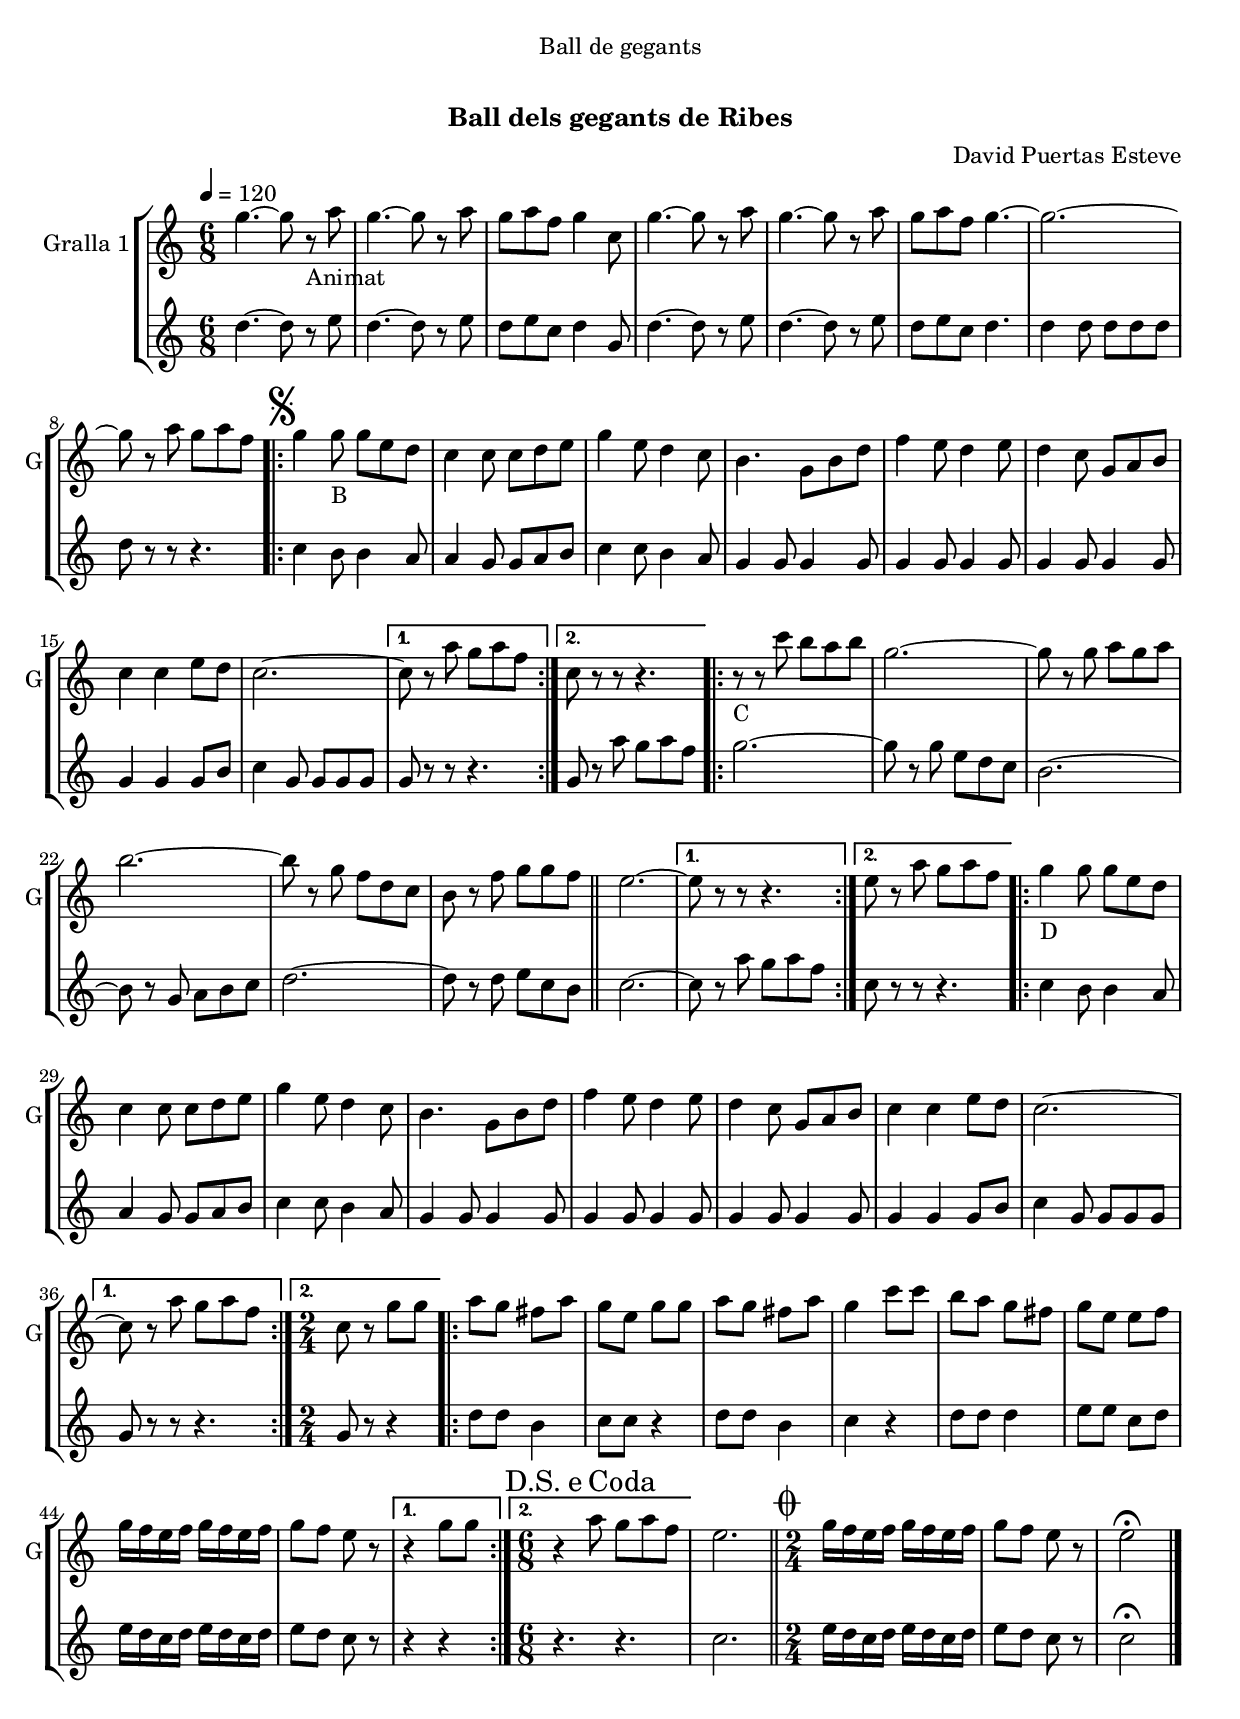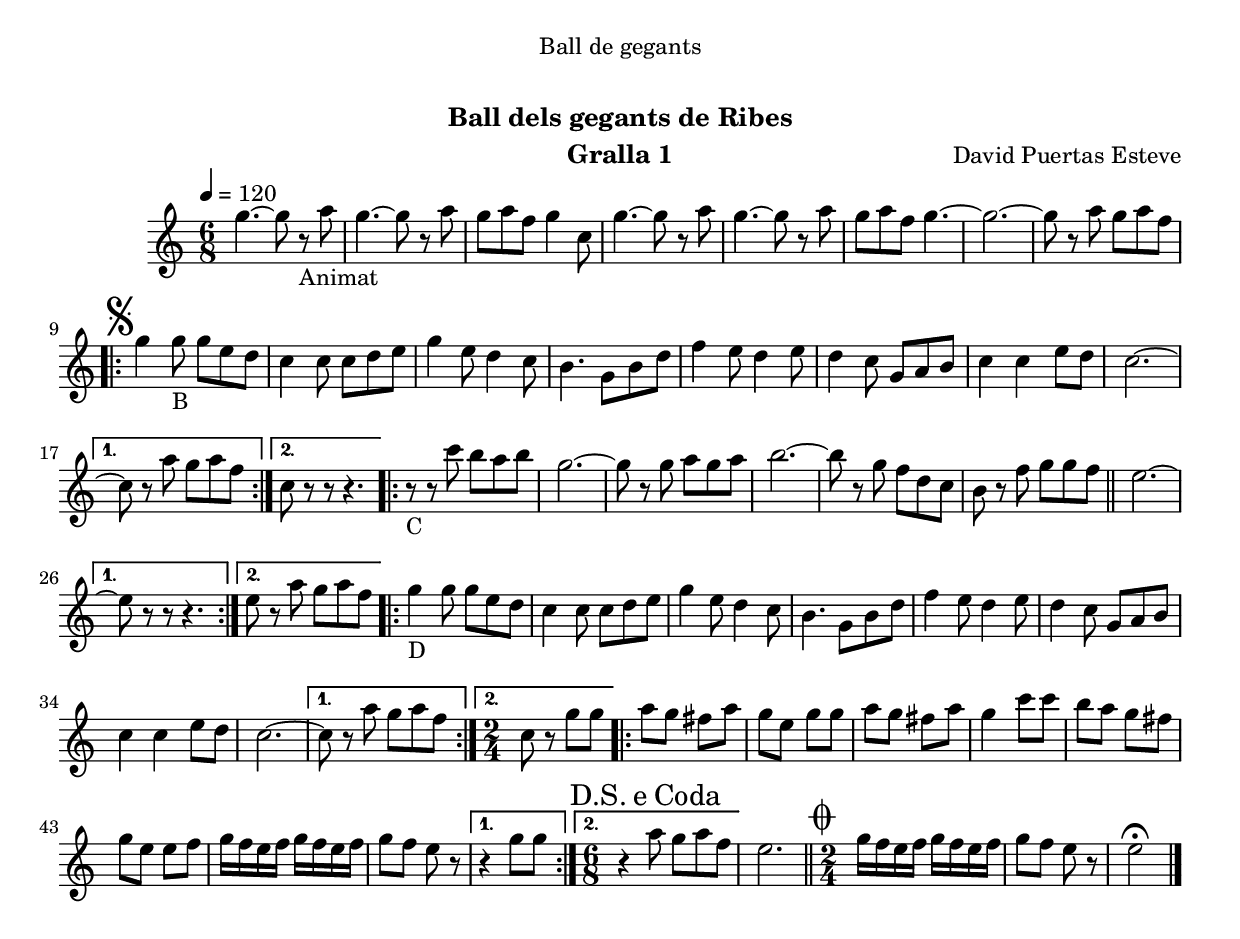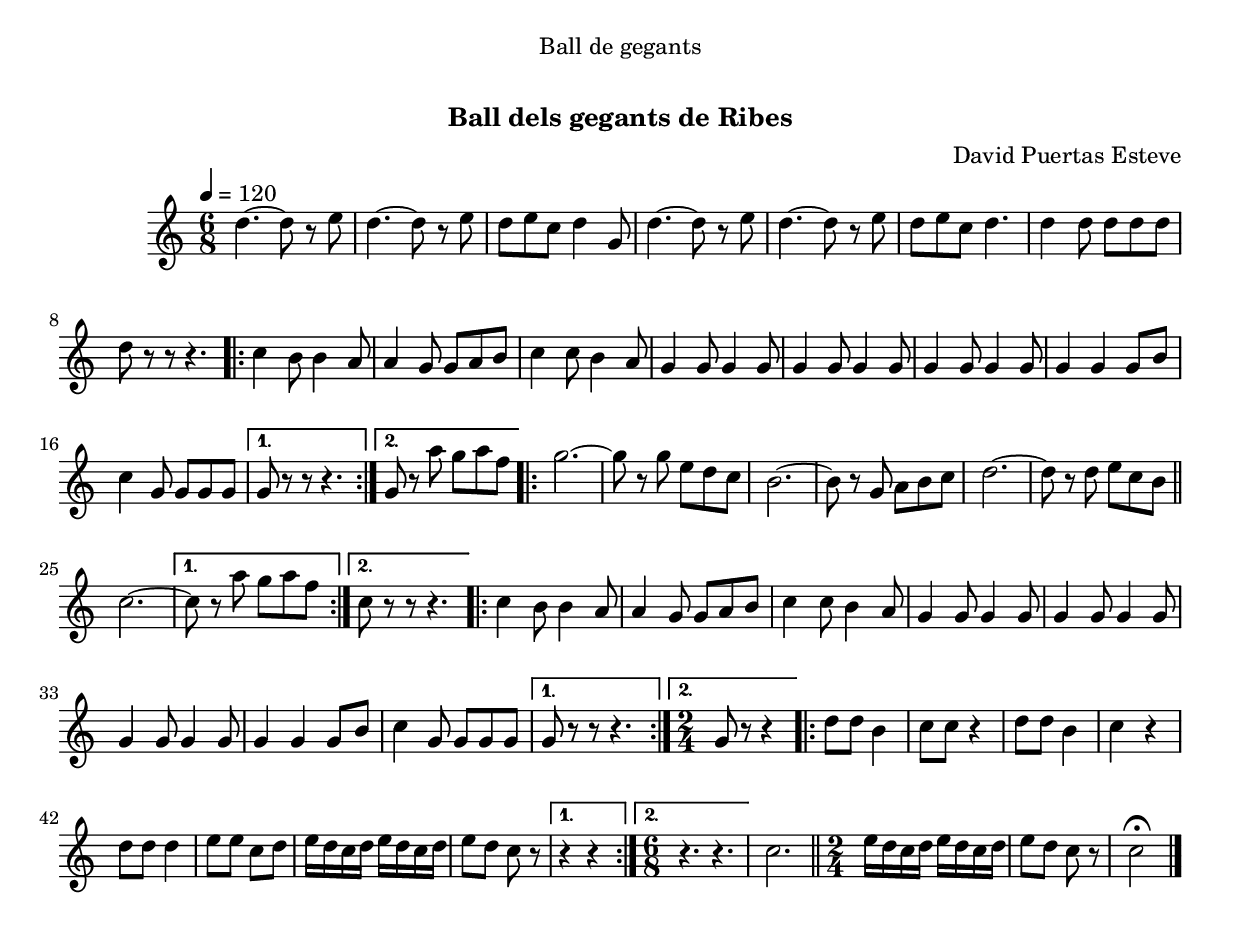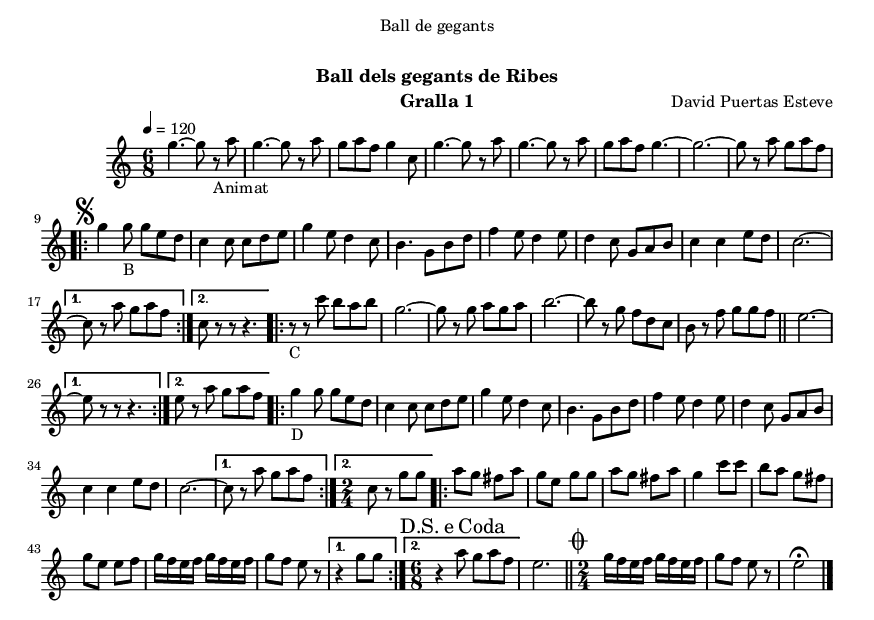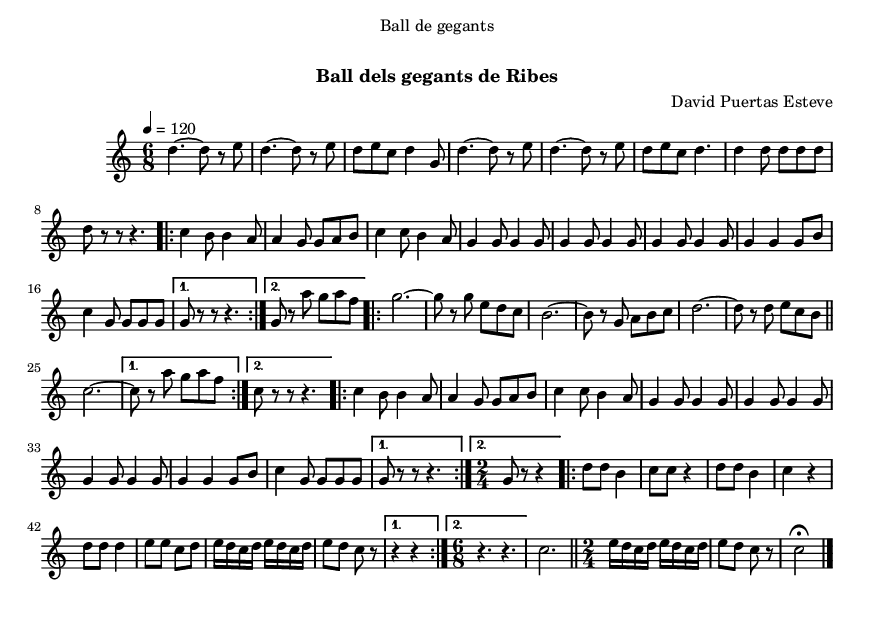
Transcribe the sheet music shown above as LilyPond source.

\version "2.16.0"

\header {
  dedication="Ball de gegants"
  title="                 "
  subtitle="Ball dels gegants de Ribes"
  subsubtitle=""
  poet=""
  meter=""
  piece=""
  composer="David Puertas Esteve"
  arranger=""
  opus=""
  instrument=""
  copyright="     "
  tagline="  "
}

liniaroAa =
\relative g''
{
  \tempo 4=120
  \clef treble
  \key c \major
  \time 6/8
  g4. ~ g8 r _"Animat" a  |
  g4. ~ g8 r a  |
  g8 a f g4 c,8  |
  g'4. ~ g8 r a  |
  %05
  g4. ~ g8 r a  |
  g8 a f g4. ~  |
  g2. ~  |
  g8 r a g a f  |
  \repeat volta 2 { \mark \markup {\musicglyph #"scripts.segno"} g4 g8 _"B" g e d  |
  %10
  c4 c8 c d e  |
  g4 e8 d4 c8  |
  b4. g8 b d  |
  f4 e8 d4 e8  |
  d4 c8 g a b  |
  %15
  c4 c e8 d  |
  c2. ~ }
  \alternative { { c8 r a' g a f }
  { c8 r r r4. } }
  \repeat volta 2 { r8 _"C" r c' b a b  |
  %20
  g2. ~  |
  g8 r g a g a  |
  b2. ~  |
  b8 r g f d c  |
   b8 r f' g g f  \bar "||"
  %25
  e2. ~ }
  \alternative { { e8 r r r4. }
  { e8 r a g a f } }
  \repeat volta 2 { g4 _"D" g8 g e d  |
  c4 c8 c d e  |
  %30
  g4 e8 d4 c8  |
  b4. g8 b d  |
  f4 e8 d4 e8  |
  d4 c8 g a b  |
  c4 c e8 d  |
  %35
  c2. ~ }
  \alternative { { c8 r a' g a f }
  { \time 2/4 c8 r g' g } }
  \repeat volta 2 { a8  g fis a  |
  g8 e g g  |
  %40
  a8 g fis a  |
  g4 c8 c  |
  b8 a g fis  |
  g8 e e f  |
  g16 f e f g f e f  |
  %45
  g8 f e r }
  \alternative { { r4 g8 g }
  { \time 6/8 \mark \markup {D.S. e Coda} r4 a8 g a f } }
  e2.  \bar "||"
  \time 2/4   \mark \markup {\musicglyph #"scripts.coda"} g16 f e f g f e f  |
  %50
  g8 f e r  |
  e2\fermata  \bar "|."
}

liniaroAb =
\relative d''
{
  \tempo 4=120
  \clef treble
  \key c \major
  \time 6/8
  d4. ~ d8 r e  |
  d4. ~ d8 r e  |
  d8 e c d4 g,8  |
  d'4. ~ d8 r e  |
  %05
  d4. ~ d8 r e  |
  d8 e c d4.  |
  d4 d8 d d d  |
  d8 r r r4.  |
  \repeat volta 2 { c4 b8 b4 a8  |
  %10
  a4 g8 g a b  |
  c4 c8 b4 a8  |
  g4 g8 g4 g8  |
  g4 g8 g4 g8  |
  g4 g8 g4 g8  |
  %15
  g4 g g8 b  |
  c4 g8 g g g }
  \alternative { { g8 r r r4. }
  { g8 r a' g a f } }
  \repeat volta 2 { g2. ~  |
  %20
  g8 r g e d c  |
  b2. ~  |
  b8 r g a b c  |
  d2. ~  |
  d8 r d e c b  \bar "||"
  %25
  c2. ~ }
  \alternative { { c8 r a' g a f }
  { c8 r r r4. } }
  \repeat volta 2 { c4 b8 b4 a8  |
  a4 g8 g a b  |
  %30
  c4 c8 b4 a8  |
  g4 g8 g4 g8  |
  g4 g8 g4 g8  |
  g4 g8 g4 g8  |
  g4 g g8 b  |
  %35
  c4 g8 g g g }
  \alternative { { g8 r r r4. }
  { \time 2/4 g8 r r4 } }
  \repeat volta 2 { d'8 d b4  |
  c8 c r4  |
  %40
  d8 d b4  |
  c4 r  |
  d8 d d4  |
  e8 e c d  |
  e16 d c d e d c d  |
  %45
  e8 d c r }
  \alternative { { r4 r }
  { \time 6/8 r4. r } }
  c2.  \bar "||"
  \time 2/4   e16 d c d e d c d  |
  %50
  e8 d c r  |
  c2\fermata  \bar "|."
}

\book {

\paper {
  print-page-number = false
}

\bookpart {
  \score {
    \new StaffGroup {
      \override Score.RehearsalMark #'self-alignment-X = #LEFT
      <<
        \new Staff \with {instrumentName = #"Gralla 1" shortInstrumentName = #"G"} \liniaroAa
        \new Staff \with {instrumentName = #"" shortInstrumentName = #" "} \liniaroAb
      >>
    }
    \layout {}
  }\score { \unfoldRepeats
    \new StaffGroup {
      \override Score.RehearsalMark #'self-alignment-X = #LEFT
      <<
        \new Staff \with {instrumentName = #"Gralla 1" shortInstrumentName = #"G"} \liniaroAa
        \new Staff \with {instrumentName = #"" shortInstrumentName = #" "} \liniaroAb
      >>
    }
    \midi {}
  }
}

\bookpart {
  \header {instrument="Gralla 1"}
  \score {
    \new StaffGroup {
      \override Score.RehearsalMark #'self-alignment-X = #LEFT
      <<
        \new Staff \liniaroAa
      >>
    }
    \layout {}
  }\score { \unfoldRepeats
    \new StaffGroup {
      \override Score.RehearsalMark #'self-alignment-X = #LEFT
      <<
        \new Staff \liniaroAa
      >>
    }
    \midi {}
  }
}

\bookpart {
  \header {instrument=""}
  \score {
    \new StaffGroup {
      \override Score.RehearsalMark #'self-alignment-X = #LEFT
      <<
        \new Staff \liniaroAb
      >>
    }
    \layout {}
  }\score { \unfoldRepeats
    \new StaffGroup {
      \override Score.RehearsalMark #'self-alignment-X = #LEFT
      <<
        \new Staff \liniaroAb
      >>
    }
    \midi {}
  }
}

}

\book {

\paper {
  print-page-number = false
  #(set-paper-size "a6landscape")
  #(layout-set-staff-size 14)
}

\bookpart {
  \header {instrument="Gralla 1"}
  \score {
    \new StaffGroup {
      \override Score.RehearsalMark #'self-alignment-X = #LEFT
      <<
        \new Staff \liniaroAa
      >>
    }
    \layout {}
  }
}

\bookpart {
  \header {instrument=""}
  \score {
    \new StaffGroup {
      \override Score.RehearsalMark #'self-alignment-X = #LEFT
      <<
        \new Staff \liniaroAb
      >>
    }
    \layout {}
  }
}

}

